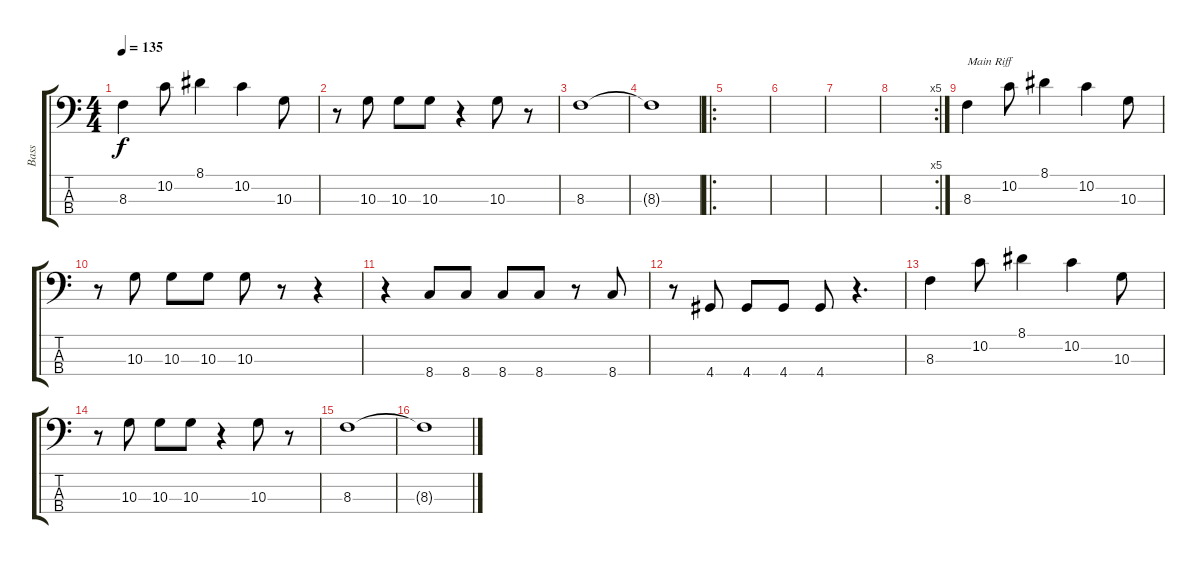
\track ("Bass" "Bass") {instrument electricbassfinger}
\staff {score tabs}
\tuning (G2 D2 A1 E1) {hide}
\ts (4 4)
\tempo 135
\clef f4
\ks c
8.3.4{dy f} 10.2.8 8.1.4 10.2.4 10.3.8 |
r.8 10.3.8 10.3.8 10.3.8 r.4 10.3.8 r.8 |
8.3.1 |
8.3{t}.1 |
\ro
|
|
|
\rc 5
|
8.3.4{txt "Main Riff"} 10.2.8 8.1.4 10.2.4 10.3.8 |
r.8 10.3.8 10.3.8 10.3.8 10.3.8 r.8 r.4 |
r.4 8.4.8 8.4.8 8.4.8 8.4.8 r.8 8.4.8 |
r.8 4.4.8 4.4.8 4.4.8 4.4.8 r.4{d} |
8.3.4 10.2.8 8.1.4 10.2.4 10.3.8 |
r.8 10.3.8 10.3.8 10.3.8 r.4 10.3.8 r.8 |
8.3.1 |
8.3{t}.1
